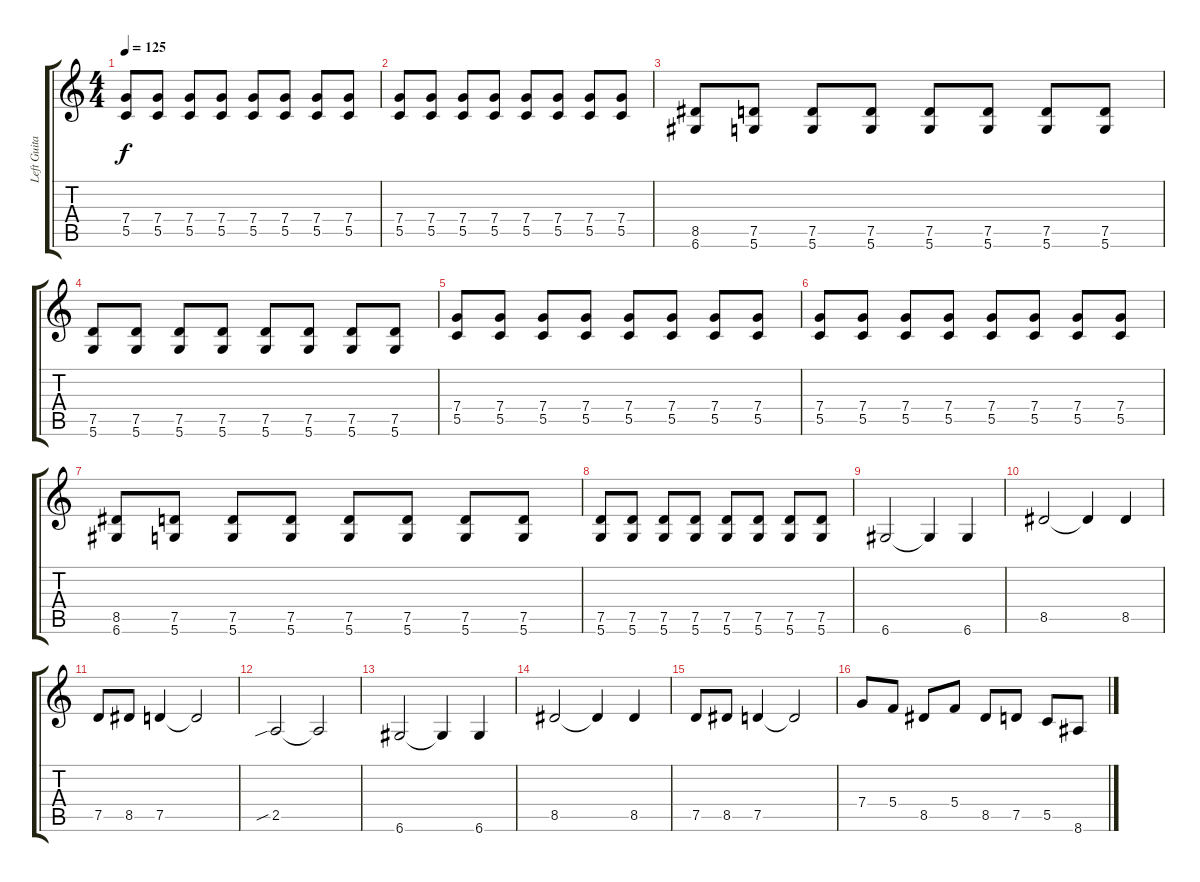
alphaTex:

\track ("Left Guitar" "Left Guita") {instrument distortionguitar}
\staff {score tabs}
\tuning (D4 A3 F3 C3 G2 D2) {hide}
\ts (4 4)
\tempo 125
\clef g2
\ks c
(7.4 5.5).8{dy f} (7.4 5.5).8 (7.4 5.5).8 (7.4 5.5).8 (7.4 5.5).8 (7.4 5.5).8 (7.4 5.5).8 (7.4 5.5).8 |
(7.4 5.5).8 (7.4 5.5).8 (7.4 5.5).8 (7.4 5.5).8 (7.4 5.5).8 (7.4 5.5).8 (7.4 5.5).8 (7.4 5.5).8 |
(8.5 6.6).8 (7.5 5.6).8 (7.5 5.6).8 (7.5 5.6).8 (7.5 5.6).8 (7.5 5.6).8 (7.5 5.6).8 (7.5 5.6).8 |
(7.5 5.6).8 (7.5 5.6).8 (7.5 5.6).8 (7.5 5.6).8 (7.5 5.6).8 (7.5 5.6).8 (7.5 5.6).8 (7.5 5.6).8 |
(7.4 5.5).8 (7.4 5.5).8 (7.4 5.5).8 (7.4 5.5).8 (7.4 5.5).8 (7.4 5.5).8 (7.4 5.5).8 (7.4 5.5).8 |
(7.4 5.5).8 (7.4 5.5).8 (7.4 5.5).8 (7.4 5.5).8 (7.4 5.5).8 (7.4 5.5).8 (7.4 5.5).8 (7.4 5.5).8 |
(8.5 6.6).8 (7.5 5.6).8 (7.5 5.6).8 (7.5 5.6).8 (7.5 5.6).8 (7.5 5.6).8 (7.5 5.6).8 (7.5 5.6).8 |
(7.5 5.6).8 (7.5 5.6).8 (7.5 5.6).8 (7.5 5.6).8 (7.5 5.6).8 (7.5 5.6).8 (7.5 5.6).8 (7.5 5.6).8 |
6.6.2{volume 16} 6.6{t}.4 6.6.4 |
8.5.2 8.5{t}.4 8.5.4 |
7.5.8 8.5.8 7.5.4 7.5{t}.2 |
2.5{sib}.2 2.5{t}.2 |
6.6.2 6.6{t}.4 6.6.4 |
8.5.2 8.5{t}.4 8.5.4 |
7.5.8 8.5.8 7.5.4 7.5{t}.2 |
7.4.8 5.4.8 8.5.8 5.4.8 8.5.8 7.5.8 5.5.8 8.6.8
